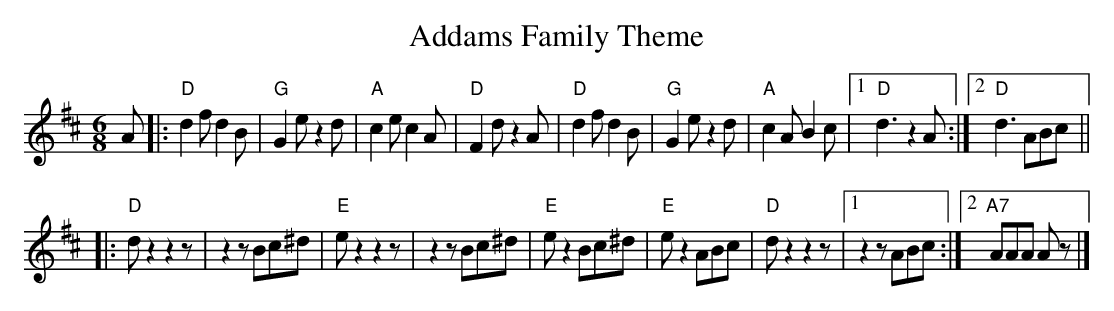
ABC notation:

X:1
T: Addams Family Theme
M: 6/8
L: 1/8
K: D
A \
|: "D"d2f d2B | "G"G2e z2d | "A"c2e c2A | "D"F2d z2A \
|  "D"d2f d2B | "G"G2e z2d | "A"c2A B2c |1 "D"d3 z2A :|2 "D"d3 ABc ||
|: "D"dz2 z2z | z2z Bc^d | "E"ez2 z2z | z2z Bc^d \
|  "E"ez2 Bc^d | "E"ez2 ABc | "D"dz2 z2z |1 z2z ABc :|2 "A7"AAA Az |]
